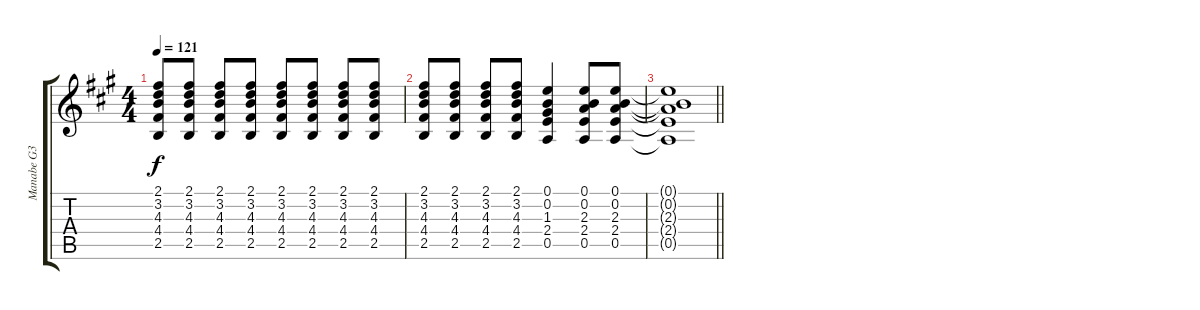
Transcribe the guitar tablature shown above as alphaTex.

\track ("Manabe G3" "Manabe G3") {instrument overdrivenguitar}
\staff {score tabs}
\tuning (E4 B3 G3 D3 A2 E2) {hide}
\ts (4 4)
\tempo 121
\clef g2
\ks a
(2.1 3.2 4.3 4.4 2.5).8{dy f} (2.1 3.2 4.3 4.4 2.5).8 (2.1 3.2 4.3 4.4 2.5).8 (2.1 3.2 4.3 4.4 2.5).8 (2.1 3.2 4.3 4.4 2.5).8 (2.1 3.2 4.3 4.4 2.5).8 (2.1 3.2 4.3 4.4 2.5).8 (2.1 3.2 4.3 4.4 2.5).8 |
(2.1 3.2 4.3 4.4 2.5).8 (2.1 3.2 4.3 4.4 2.5).8 (2.1 3.2 4.3 4.4 2.5).8 (2.1 3.2 4.3 4.4 2.5).8 (0.1 0.2 1.3 2.4 0.5).4 (0.1 0.2 2.3 2.4 0.5).8 (0.1 0.2 2.3 2.4 0.5).8 |
\barLineRight lightlight
(0.1{t} 0.2{t} 2.3{t} 2.4{t} 0.5{t}).1
